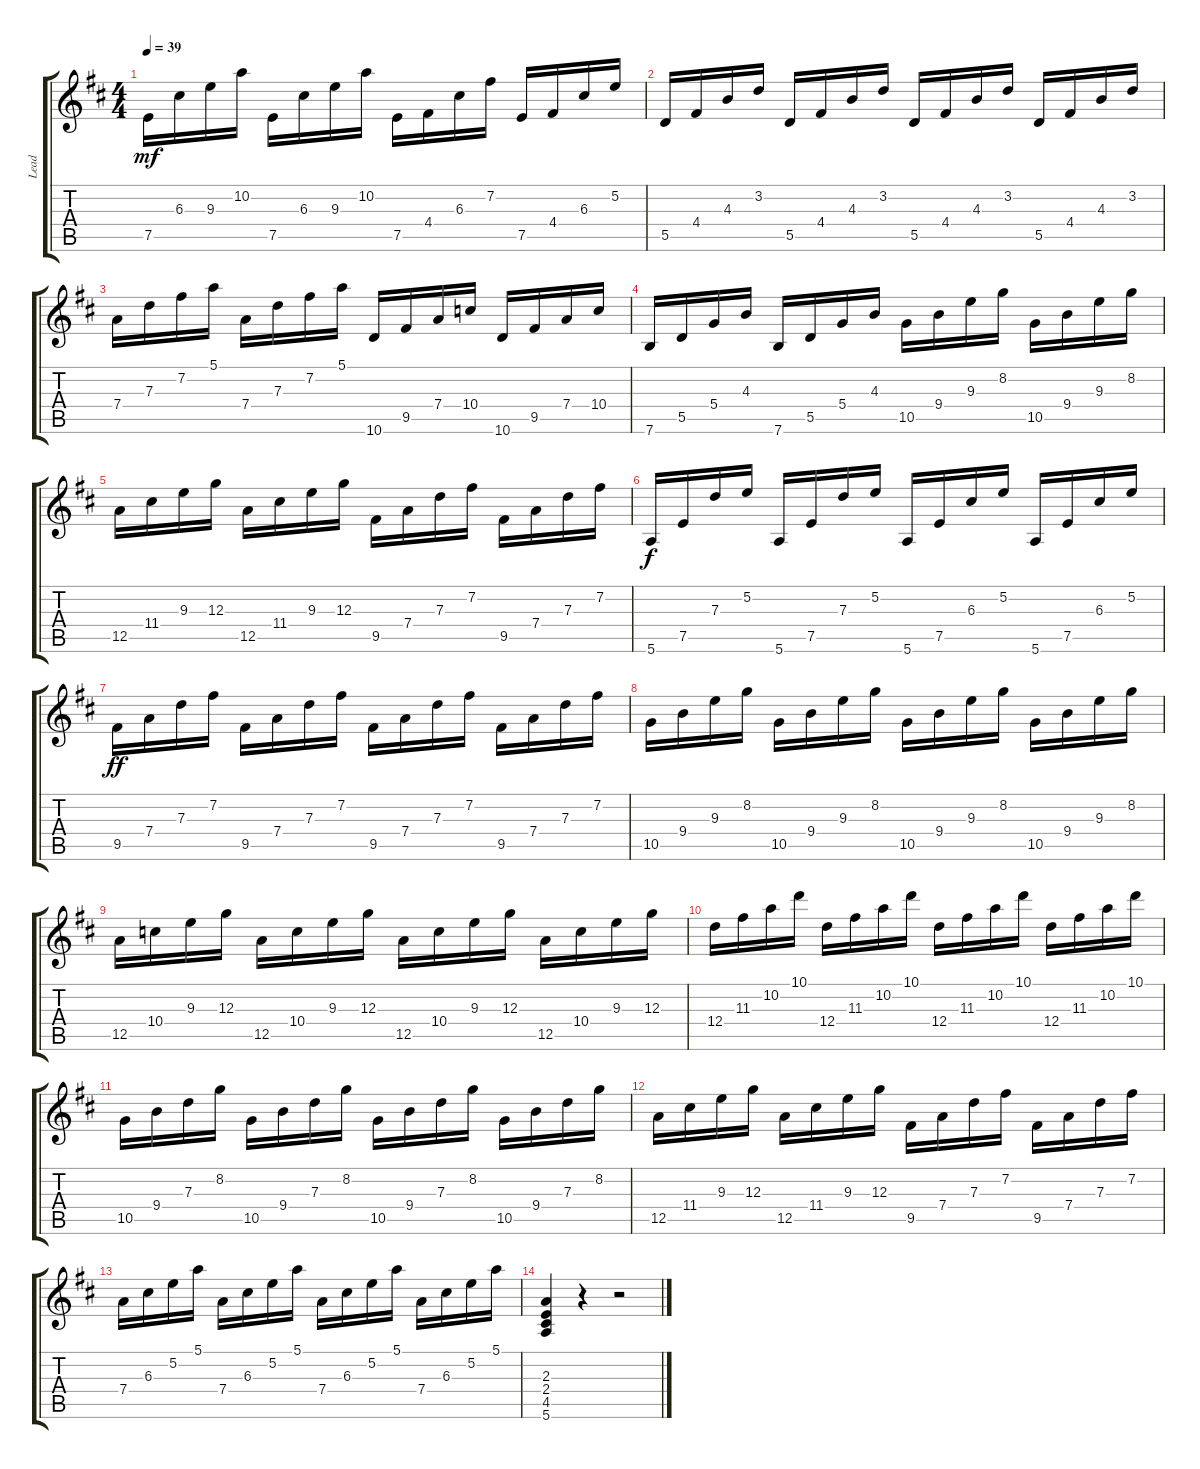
\track ("Lead" "Lead") {instrument electricguitarclean}
\staff {score tabs}
\tuning (E4 B3 G3 D3 A2 E2) {hide}
\ts (4 4)
\tempo 39
\clef g2
\ks d
7.5.16{dy mf} 6.3.16 9.3.16 10.2.16 7.5.16 6.3.16 9.3.16 10.2.16 7.5.16 4.4.16 6.3.16 7.2.16 7.5.16 4.4.16 6.3.16 5.2.16 |
5.5.16 4.4.16 4.3.16 3.2.16 5.5.16 4.4.16 4.3.16 3.2.16 5.5.16 4.4.16 4.3.16 3.2.16 5.5.16 4.4.16 4.3.16 3.2.16 |
7.4.16 7.3.16 7.2.16 5.1.16 7.4.16 7.3.16 7.2.16 5.1.16 10.6.16 9.5.16 7.4.16 10.4.16 10.6.16 9.5.16 7.4.16 10.4.16 |
7.6.16 5.5.16 5.4.16 4.3.16 7.6.16 5.5.16 5.4.16 4.3.16 10.5.16 9.4.16 9.3.16 8.2.16 10.5.16 9.4.16 9.3.16 8.2.16 |
12.5.16 11.4.16 9.3.16 12.3.16 12.5.16 11.4.16 9.3.16 12.3.16 9.5.16 7.4.16 7.3.16 7.2.16 9.5.16 7.4.16 7.3.16 7.2.16 |
5.6.16{dy f} 7.5.16 7.3.16 5.2.16 5.6.16 7.5.16 7.3.16 5.2.16 5.6.16 7.5.16 6.3.16 5.2.16 5.6.16 7.5.16 6.3.16 5.2.16 |
9.5.16{dy ff} 7.4.16 7.3.16 7.2.16 9.5.16 7.4.16 7.3.16 7.2.16 9.5.16 7.4.16 7.3.16 7.2.16 9.5.16 7.4.16 7.3.16 7.2.16 |
10.5.16 9.4.16 9.3.16 8.2.16 10.5.16 9.4.16 9.3.16 8.2.16 10.5.16 9.4.16 9.3.16 8.2.16 10.5.16 9.4.16 9.3.16 8.2.16 |
12.5.16 10.4.16 9.3.16 12.3.16 12.5.16 10.4.16 9.3.16 12.3.16 12.5.16 10.4.16 9.3.16 12.3.16 12.5.16 10.4.16 9.3.16 12.3.16 |
12.4.16 11.3.16 10.2.16 10.1.16 12.4.16 11.3.16 10.2.16 10.1.16 12.4.16 11.3.16 10.2.16 10.1.16 12.4.16 11.3.16 10.2.16 10.1.16 |
10.5.16 9.4.16 7.3.16 8.2.16 10.5.16 9.4.16 7.3.16 8.2.16 10.5.16 9.4.16 7.3.16 8.2.16 10.5.16 9.4.16 7.3.16 8.2.16 |
12.5.16 11.4.16 9.3.16 12.3.16 12.5.16 11.4.16 9.3.16 12.3.16 9.5.16 7.4.16 7.3.16 7.2.16 9.5.16 7.4.16 7.3.16 7.2.16 |
7.4.16 6.3.16 5.2.16 5.1.16 7.4.16 6.3.16 5.2.16 5.1.16 7.4.16 6.3.16 5.2.16 5.1.16 7.4.16 6.3.16 5.2.16 5.1.16 |
(2.3 2.4 4.5 5.6).4 r.4 r.2
